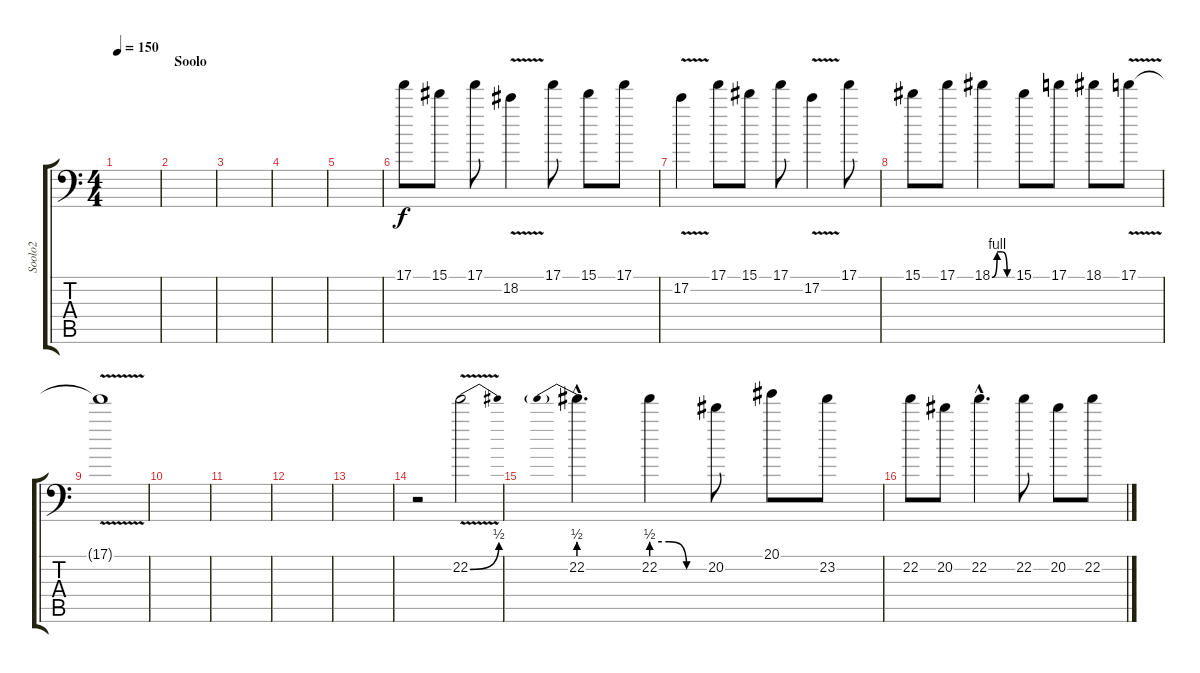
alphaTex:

\track ("Soolo2" "Soolo2") {instrument distortionguitar}
\staff {score tabs}
\tuning (C4 G3 Eb3 Bb2 F2 Bb1) {hide}
\ts (4 4)
\tempo 150
\clef f4
\ks c
|
\section ("" "Soolo")
|
|
|
|
17.1.8 15.1.8 17.1.8 18.2{v}.4 17.1.8 15.1.8 17.1.8 |
17.2{v}.4 17.1.8 15.1.8 17.1.8 17.2{v}.4 17.1.8 |
15.1.8 17.1.8 18.1{be (custom 0 0 15 4 30 4 45 0 60 0)}.4 15.1.8 17.1.8 18.1.8 17.1{v}.8 |
17.1{t}.1 |
|
|
|
|
r.2 22.2{be (bend 0 0 60 2) v}.2 |
22.2{be (prebend 0 2 60 2) hac}.4{d} 22.2{be (custom 0 2 20 2 40 0 60 0)}.4 20.2.8 20.1.8 23.2.8 |
22.2.8 20.2.8 22.2{hac}.4{d} 22.2.8 20.2.8 22.2.8
